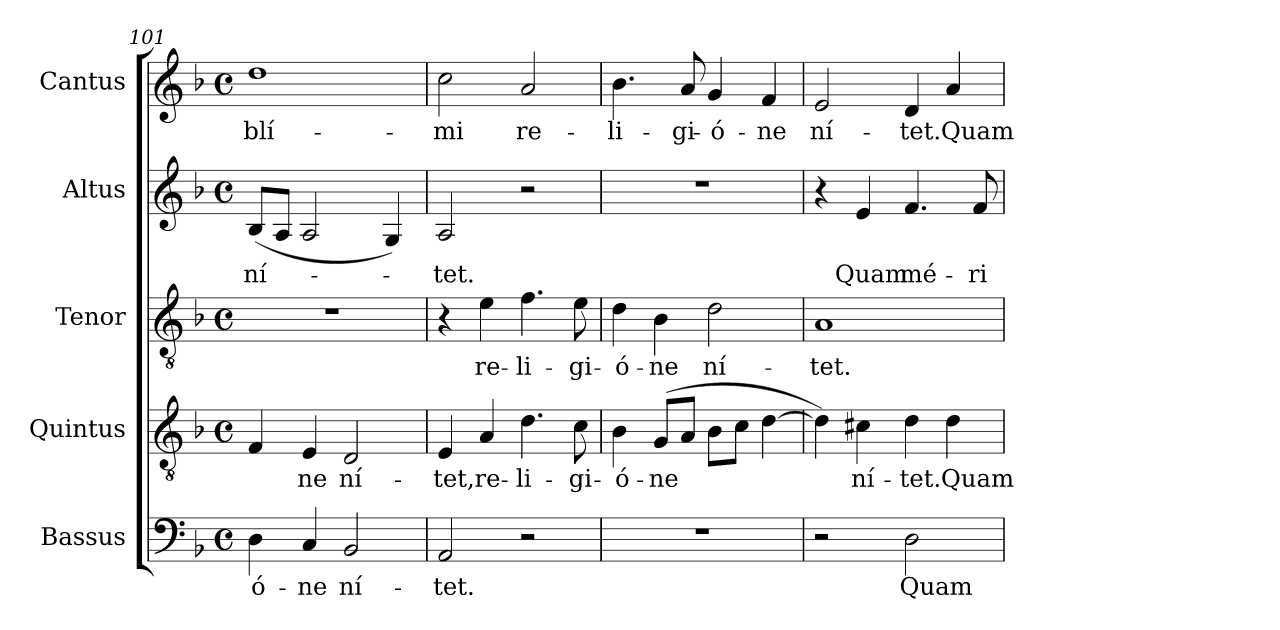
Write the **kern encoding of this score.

**kern	**text	**kern	**text	**kern	**text	**kern	**text	**kern	**text
*part5	*part5	*part4	*part4	*part3	*part3	*part2	*part2	*part1	*part1
*staff5	*staff5	*staff4	*staff4	*staff3	*staff3	*staff2	*staff2	*staff1	*staff1
*I"Bassus	*	*I"Quintus	*	*I"Tenor	*	*I"Altus	*	*I"Cantus	*
*I'Bass.	*	*	*	*I'Ten.	*	*I'Alt.	*	*I'Cant.	*
*clefF4	*	*clefGv2	*	*clefGv2	*	*clefG2	*	*clefG2	*
*	*	*ITrd7c12	*	*ITrd7c12	*	*	*	*	*
*k[b-]	*	*k[b-]	*	*k[b-]	*	*k[b-]	*	*k[b-]	*
*F:	*	*F:	*	*F:	*	*F:	*	*F:	*
*M4/4	*	*M4/4	*	*M4/4	*	*M4/4	*	*M4/4	*
*met(c)	*	*met(c)	*	*met(c)	*	*met(c)	*	*met(c)	*
=101	=101	=101	=101	=101	=101	=101	=101	=101	=101
!	!LO:LY:b:color=#000000	!	!	!	!	!	!	!	!
!	!	!	!	!	!	!	!LO:LY:b:color=#000000	!	!
!	!	!	!	!	!	!	!	!	!LO:LY:b:color=#000000
4Di\	-ó-	4FFi/	.	1r	.	(8B-i/L	ní-	1ddi	-blí-
.	.	.	.	.	.	8Ai/J	.	.	.
!	!LO:LY:b:color=#000000	!	!	!	!	!	!	!	!
!	!	!	!LO:LY:b:color=#000000	!	!	!	!	!	!
4Ci/	-ne	4EEi/	-ne	.	.	2Ai/	.	.	.
!	!LO:LY:b:color=#000000	!	!	!	!	!	!	!	!
!	!	!	!LO:LY:b:color=#000000	!	!	!	!	!	!
2BB-i/	ní-	2DDi/	ní-	.	.	.	.	.	.
.	.	.	.	.	.	4Gi/)	.	.	.
=102	=102	=102	=102	=102	=102	=102	=102	=102	=102
!	!LO:LY:b:color=#000000	!	!	!	!	!	!	!	!
!	!	!	!LO:LY:b:color=#000000	!	!	!	!	!	!
!	!	!	!	!	!	!	!LO:LY:b:color=#000000	!	!
!	!	!	!	!	!	!	!	!	!LO:LY:b:color=#000000
2AAi/	-tet.	4EEi/	-tet,	4r	.	2Ai/	-tet.	2cci\	-mi
!	!	!	!LO:LY:b:color=#000000	!	!	!	!	!	!
!	!	!	!	!	!LO:LY:b:color=#000000	!	!	!	!
.	.	4AAi/	re-	4Ei\	re-	.	.	.	.
!	!	!	!LO:LY:b:color=#000000	!	!	!	!	!	!
!	!	!	!	!	!LO:LY:b:color=#000000	!	!	!	!
!	!	!	!	!	!	!	!	!	!LO:LY:b:color=#000000
2r	.	4.Di\	-li-	4.Fi\	-li-	2r	.	2ai/	re-
!	!	!	!LO:LY:b:color=#000000	!	!	!	!	!	!
!	!	!	!	!	!LO:LY:b:color=#000000	!	!	!	!
.	.	8Ci\	-gi-	8Ei\	-gi-	.	.	.	.
=103	=103	=103	=103	=103	=103	=103	=103	=103	=103
!	!	!	!LO:LY:b:color=#000000	!	!	!	!	!	!
!	!	!	!	!	!LO:LY:b:color=#000000	!	!	!	!
!	!	!	!	!	!	!	!	!	!LO:LY:b:color=#000000
1r	.	4BB-i\	-ó-	4Di\	-ó-	1r	.	4.b-i\	-li-
!	!	!	!LO:LY:b:color=#000000	!	!	!	!	!	!
!	!	!	!	!	!LO:LY:b:color=#000000	!	!	!	!
.	.	(8GGi/L	-ne	4BB-i\	-ne	.	.	.	.
!	!	!	!	!	!	!	!	!	!LO:LY:b:color=#000000
.	.	8AAi/J	.	.	.	.	.	8ai/	-gi-
!	!	!	!	!	!LO:LY:b:color=#000000	!	!	!	!
!	!	!	!	!	!	!	!	!	!LO:LY:b:color=#000000
.	.	8BB-i\L	.	2Di\	ní-	.	.	4gi/	-ó-
.	.	8Ci\J	.	.	.	.	.	.	.
!	!	!	!	!	!	!	!	!	!LO:LY:b:color=#000000
.	.	[4Di\	.	.	.	.	.	4fi/	-ne
=104	=104	=104	=104	=104	=104	=104	=104	=104	=104
!	!	!	!	!	!LO:LY:b:color=#000000	!	!	!	!
!	!	!	!	!	!	!	!	!	!LO:LY:b:color=#000000
2r	.	4Di\])	.	1AAi	-tet.	4r	.	2ei/	ní-
!	!	!	!LO:LY:b:color=#000000	!	!	!	!	!	!
!	!	!	!	!	!	!	!LO:LY:b:color=#000000	!	!
.	.	4C#Xi\	ní-	.	.	4ei/	Quam	.	.
!	!LO:LY:b:color=#000000	!	!	!	!	!	!	!	!
!	!	!	!LO:LY:b:color=#000000	!	!	!	!	!	!
!	!	!	!	!	!	!	!LO:LY:b:color=#000000	!	!
!	!	!	!	!	!	!	!	!	!LO:LY:b:color=#000000
2Di\	Quam	4Di\	-tet.	.	.	4.fi/	mé-	4di/	-tet.
!	!	!	!LO:LY:b:color=#000000	!	!	!	!	!	!
!	!	!	!	!	!	!	!	!	!LO:LY:b:color=#000000
.	.	4Di\	Quam	.	.	.	.	4ai/	Quam
!	!	!	!	!	!	!	!LO:LY:b:color=#000000	!	!
.	.	.	.	.	.	8fi/	-ri-	.	.
=	=	=	=	=	=	=	=	=	=
*-	*-	*-	*-	*-	*-	*-	*-	*-	*-
